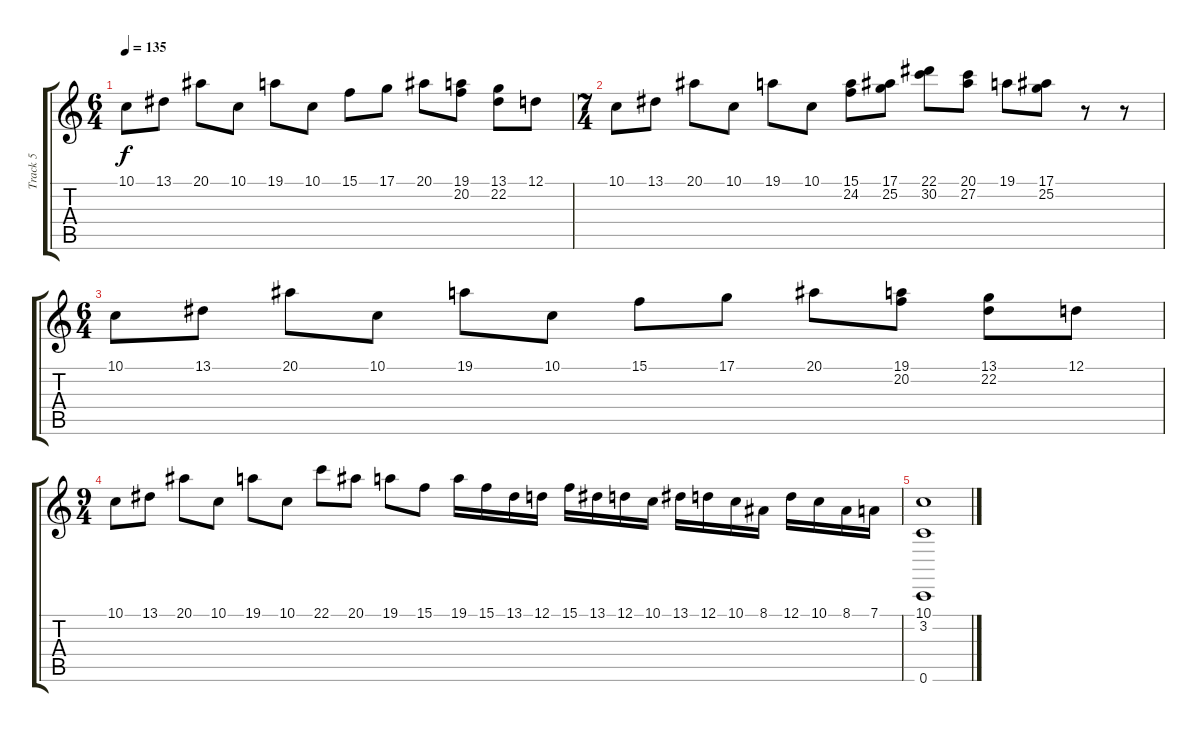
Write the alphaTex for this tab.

\track ("Track 5" "Track 5") {instrument lead1square}
\staff {score tabs}
\tuning (D4 A3 F3 C3 G2 C2) {hide}
\ts (6 4)
\tempo 135
\clef g2
\ks c
10.1.8{dy f} 13.1.8 20.1.8 10.1.8 19.1.8 10.1.8 15.1.8 17.1.8 20.1.8 (19.1 20.2).8 (13.1 22.2).8 12.1.8 |
\ts (7 4)
10.1.8 13.1.8 20.1.8 10.1.8 19.1.8 10.1.8 (15.1 24.2).8 (17.1 25.2).8 (22.1 30.2).8 (20.1 27.2).8 19.1.8 (17.1 25.2).8 r.8 r.8 |
\ts (6 4)
10.1.8 13.1.8 20.1.8 10.1.8 19.1.8 10.1.8 15.1.8 17.1.8 20.1.8 (19.1 20.2).8 (13.1 22.2).8 12.1.8 |
\ts (9 4)
10.1.8 13.1.8 20.1.8 10.1.8 19.1.8 10.1.8 22.1.8 20.1.8 19.1.8 15.1.8 19.1.16 15.1.16 13.1.16 12.1.16 15.1.16 13.1.16 12.1.16 10.1.16 13.1.16 12.1.16 10.1.16 8.1.16 12.1.16 10.1.16 8.1.16 7.1.16 |
(10.1 3.2 0.6).1
